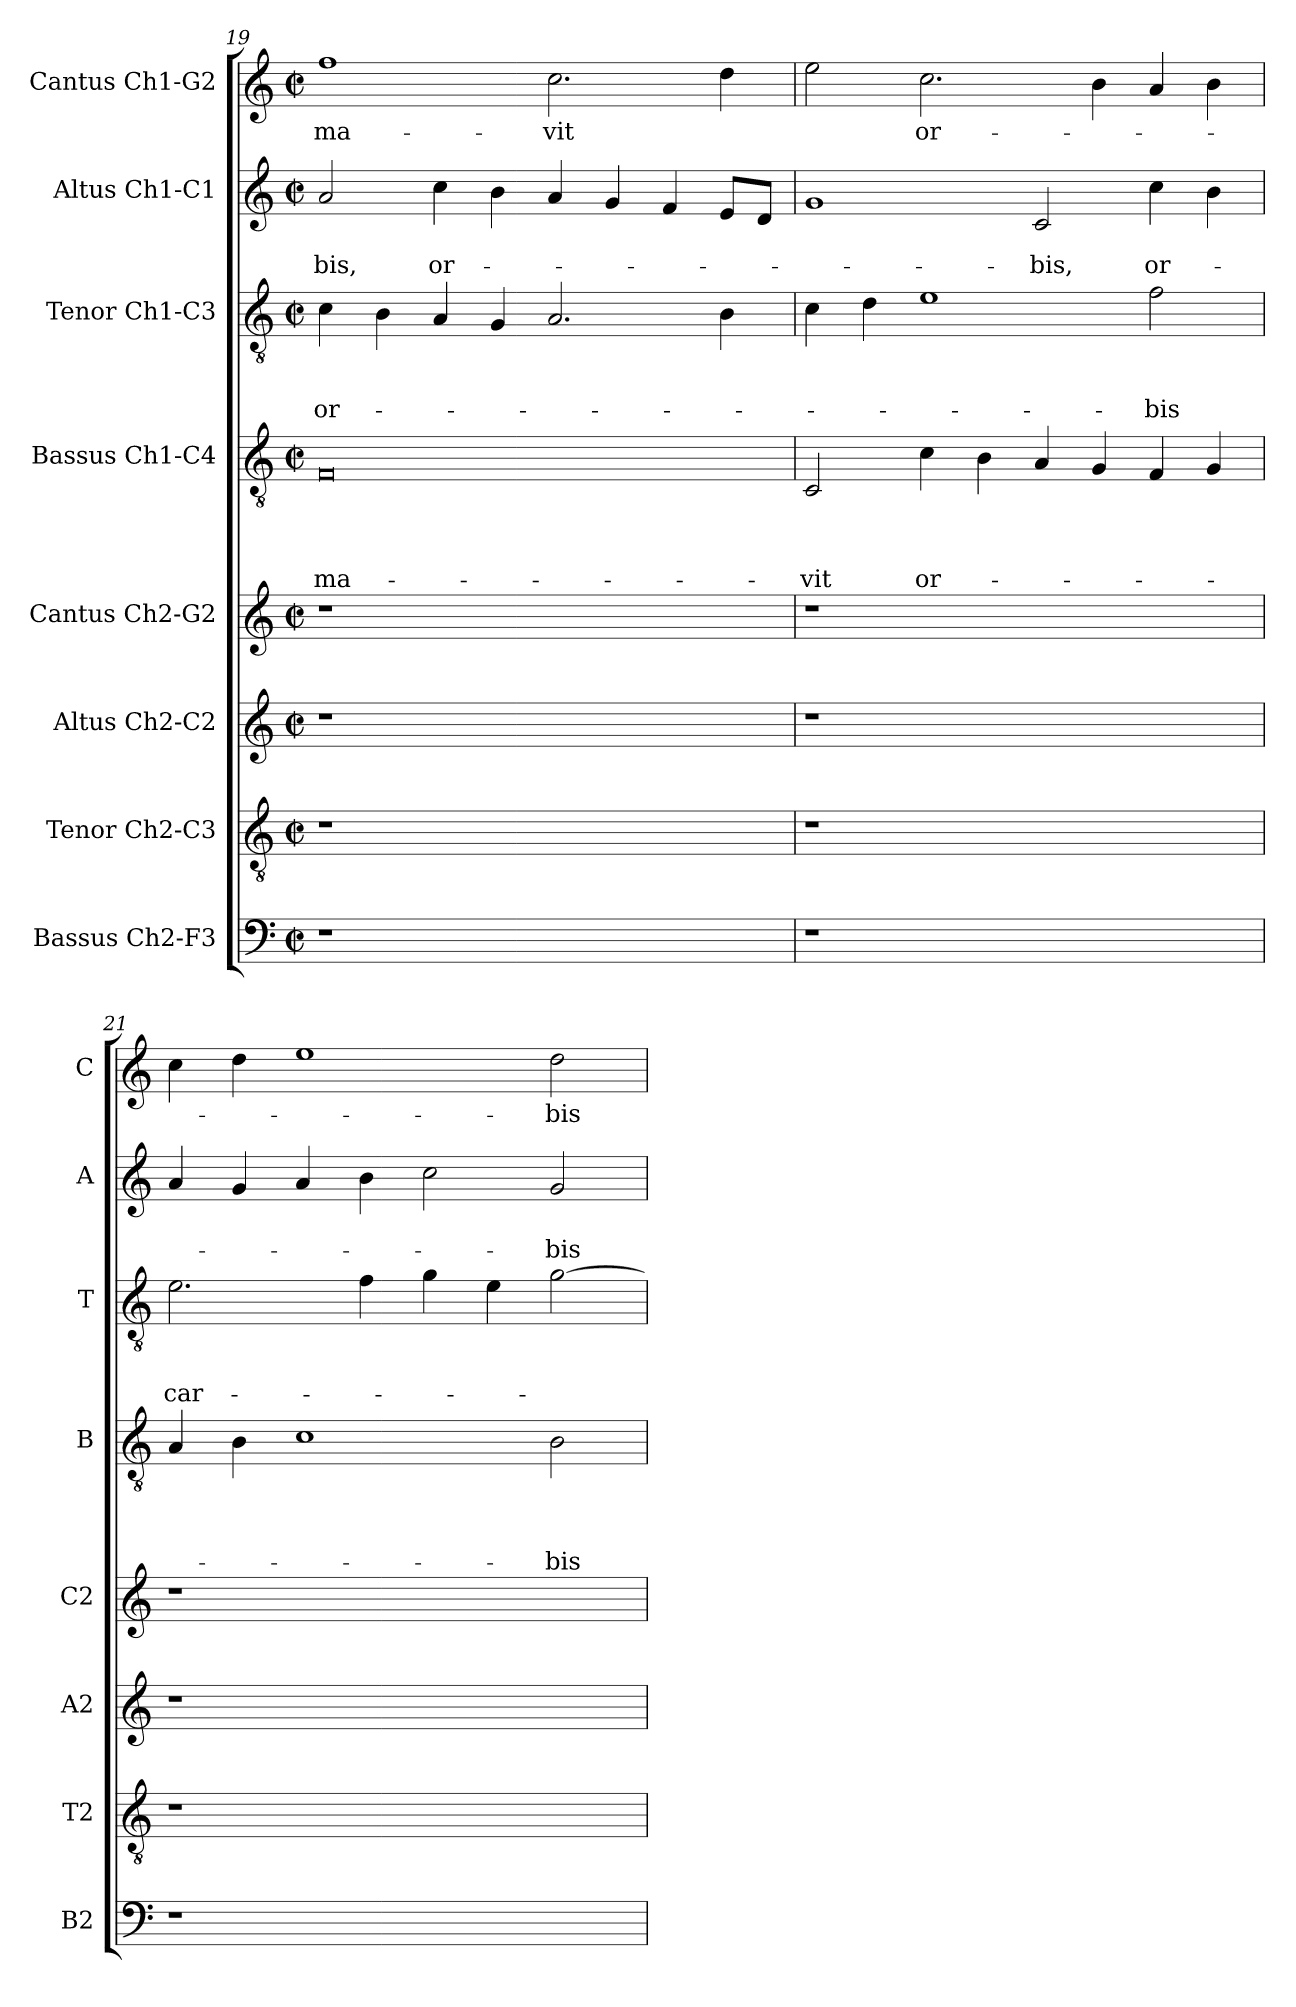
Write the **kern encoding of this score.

**kern	**kern	**kern	**kern	**kern	**text	**text	**text	**text	**kern	**text	**text	**text	**kern	**text	**text	**kern	**text
*part8	*part7	*part6	*part5	*part4	*part4	*part4	*part4	*part4	*part3	*part3	*part3	*part3	*part2	*part2	*part2	*part1	*part1
*staff8	*staff7	*staff6	*staff5	*staff4	*staff4	*staff4	*staff4	*staff4	*staff3	*staff3	*staff3	*staff3	*staff2	*staff2	*staff2	*staff1	*staff1
*I"Bassus Ch2-F3	*I"Tenor Ch2-C3	*I"Altus Ch2-C2	*I"Cantus Ch2-G2	*I"Bassus Ch1-C4	*	*	*	*	*I"Tenor Ch1-C3	*	*	*	*I"Altus Ch1-C1	*	*	*I"Cantus Ch1-G2	*
*I'B2	*I'T2	*I'A2	*I'C2	*I'B	*	*	*	*	*I'T	*	*	*	*I'A	*	*	*I'C	*
*clefF4	*clefGv2	*clefG2	*clefG2	*clefGv2	*	*	*	*	*clefGv2	*	*	*	*clefG2	*	*	*clefG2	*
*k[]	*k[]	*k[]	*k[]	*k[]	*	*	*	*	*k[]	*	*	*	*k[]	*	*	*k[]	*
*C:	*C:	*C:	*C:	*C:	*	*	*	*	*C:	*	*	*	*C:	*	*	*C:	*
*M2/2	*M2/2	*M2/2	*M2/2	*M2/2	*	*	*	*	*M2/2	*	*	*	*M2/2	*	*	*M2/2	*
*met(c|)	*met(c|)	*met(c|)	*met(c|)	*met(c|)	*	*	*	*	*met(c|)	*	*	*	*met(c|)	*	*	*met(c|)	*
=19	=19	=19	=19	=19	=19	=19	=19	=19	=19	=19	=19	=19	=19	=19	=19	=19	=19
!	!	!	!	!	!	!	!	!LO:LY:b	!	!	!	!LO:LY:b	!	!	!LO:LY:b	!	!LO:LY:b
1r	1r	1r	1r	0F	.	.	.	-ma-	4c\	.	.	or-	2a/	.	-bis,	1ff	-ma-
.	.	.	.	.	.	.	.	.	4B\	.	.	.	.	.	.	.	.
!	!	!	!	!	!	!	!	!	!	!	!	!	!	!	!LO:LY:b	!	!
.	.	.	.	.	.	.	.	.	4A/	.	.	.	4cc\	.	or-	.	.
.	.	.	.	.	.	.	.	.	4G/	.	.	.	4b\	.	.	.	.
!	!	!	!	!	!	!	!	!	!	!	!	!	!	!	!	!	!LO:LY:b
1ryy	1ryy	1ryy	1ryy	.	.	.	.	.	2.A/	.	.	.	4a/	.	.	2.cc\	-vit
.	.	.	.	.	.	.	.	.	.	.	.	.	4g/	.	.	.	.
.	.	.	.	.	.	.	.	.	.	.	.	.	4f/	.	.	.	.
.	.	.	.	.	.	.	.	.	4B\	.	.	.	8e/L	.	.	4dd\	.
.	.	.	.	.	.	.	.	.	.	.	.	.	8d/J	.	.	.	.
=20	=20	=20	=20	=20	=20	=20	=20	=20	=20	=20	=20	=20	=20	=20	=20	=20	=20
!	!	!	!	!	!	!	!	!LO:LY:b	!	!	!	!	!	!	!	!	!
1r	1r	1r	1r	2C/	.	.	.	-vit	4c\	.	.	.	1g	.	.	2ee\	.
.	.	.	.	.	.	.	.	.	4d\	.	.	.	.	.	.	.	.
!	!	!	!	!	!	!	!	!LO:LY:b	!	!	!	!	!	!	!	!	!LO:LY:b
.	.	.	.	4c\	.	.	.	or-	1e	.	.	.	.	.	.	2.cc\	or-
.	.	.	.	4B\	.	.	.	.	.	.	.	.	.	.	.	.	.
!	!	!	!	!	!	!	!	!	!	!	!	!	!	!	!LO:LY:b	!	!
1ryy	1ryy	1ryy	1ryy	4A/	.	.	.	.	.	.	.	.	2c/	.	-bis,	.	.
.	.	.	.	4G/	.	.	.	.	.	.	.	.	.	.	.	4b\	.
!	!	!	!	!	!	!	!	!	!	!	!	!LO:LY:b	!	!	!LO:LY:b	!	!
.	.	.	.	4F/	.	.	.	.	2f\	.	.	-bis	4cc\	.	or-	4a/	.
.	.	.	.	4G/	.	.	.	.	.	.	.	.	4b\	.	.	4b\	.
!!LO:PB:g=z
=21	=21	=21	=21	=21	=21	=21	=21	=21	=21	=21	=21	=21	=21	=21	=21	=21	=21
!	!	!	!	!	!	!	!	!	!	!	!	!LO:LY:b	!	!	!	!	!
1r	1r	1r	1r	4A/	.	.	.	.	2.e\	.	.	car-	4a/	.	.	4cc\	.
.	.	.	.	4B\	.	.	.	.	.	.	.	.	4g/	.	.	4dd\	.
.	.	.	.	1c	.	.	.	.	.	.	.	.	4a/	.	.	1ee	.
.	.	.	.	.	.	.	.	.	4f\	.	.	.	4b\	.	.	.	.
1ryy	1ryy	1ryy	1ryy	.	.	.	.	.	4g\	.	.	.	2cc\	.	.	.	.
.	.	.	.	.	.	.	.	.	4e\	.	.	.	.	.	.	.	.
!	!	!	!	!	!	!	!	!LO:LY:b	!	!	!	!	!	!	!LO:LY:b	!	!LO:LY:b
.	.	.	.	2B\	.	.	.	-bis	[2g\	.	.	.	2g/	.	-bis	2dd\	-bis
=	=	=	=	=	=	=	=	=	=	=	=	=	=	=	=	=	=
*-	*-	*-	*-	*-	*-	*-	*-	*-	*-	*-	*-	*-	*-	*-	*-	*-	*-
